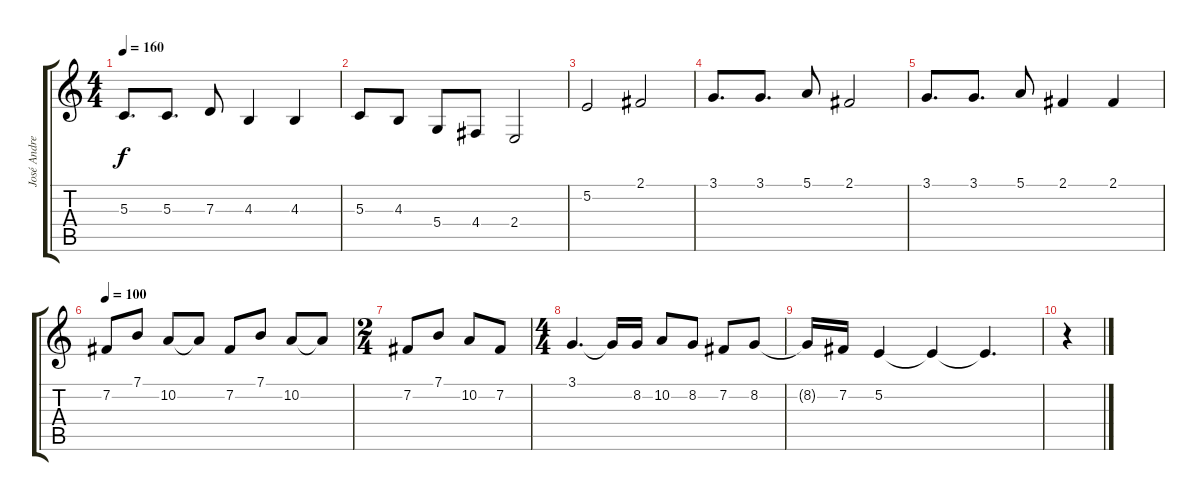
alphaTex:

\track ("José Andrea" "José Andre") {instrument lead2sawtooth}
\staff {score tabs}
\tuning (E4 B3 G3 D3 A2 E2) {hide}
\ts (4 4)
\tempo 160
\clef g2
\ks c
5.3.8{d dy f} 5.3.8{d} 7.3.8 4.3.4 4.3.4 |
5.3.8 4.3.8 5.4.8 4.4.8 2.4.2 |
5.2.2 2.1.2 |
3.1.8{d} 3.1.8{d} 5.1.8 2.1.2 |
3.1.8{d} 3.1.8{d} 5.1.8 2.1.4 2.1.4 |
\tempo 100
7.2.8 7.1.8 10.2.8 10.2{t}.8 7.2.8 7.1.8 10.2.8 10.2{t}.8 |
\ts (2 4)
7.2.8 7.1.8 10.2.8 7.2.8 |
\ts (4 4)
3.1.4{d} 3.1{t}.16 8.2.16 10.2.8 8.2.8 7.2.8 8.2.8 |
8.2{t}.16 7.2.16 5.2.4 5.2{t}.4 5.2{t}.4{d} |
r.4
